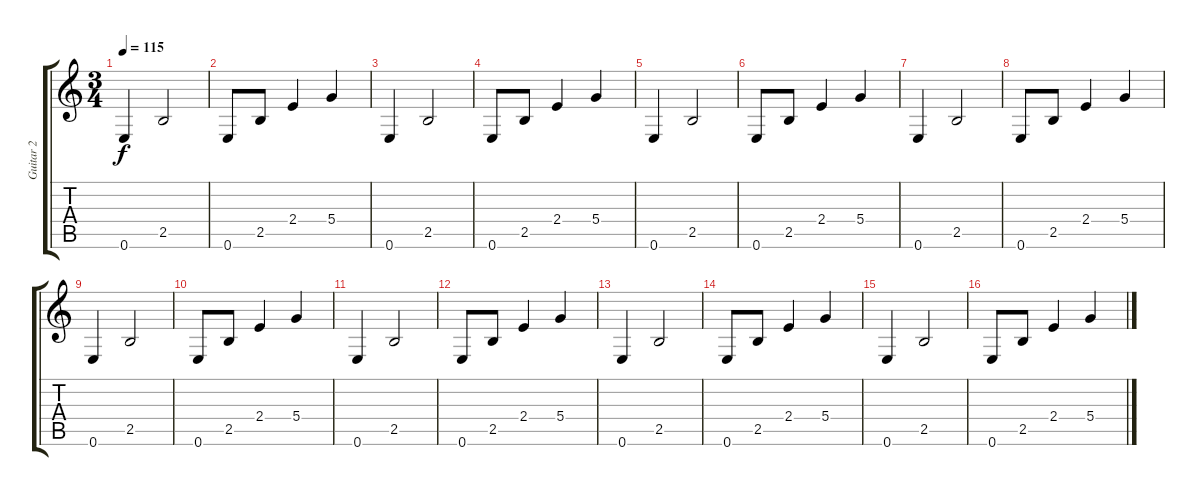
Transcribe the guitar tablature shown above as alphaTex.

\track ("Guitar 2" "Guitar 2") {instrument overdrivenguitar}
\staff {score tabs}
\tuning (E4 B3 G3 D3 A2 E2) {hide}
\ts (3 4)
\tempo 115
\clef g2
\ks c
0.6.4{dy f} 2.5.2 |
0.6.8 2.5.8 2.4.4 5.4.4 |
0.6.4 2.5.2 |
0.6.8 2.5.8 2.4.4 5.4.4 |
0.6.4 2.5.2 |
0.6.8 2.5.8 2.4.4 5.4.4 |
0.6.4 2.5.2 |
0.6.8 2.5.8 2.4.4 5.4.4 |
0.6.4 2.5.2 |
0.6.8 2.5.8 2.4.4 5.4.4 |
0.6.4 2.5.2 |
0.6.8 2.5.8 2.4.4 5.4.4 |
0.6.4 2.5.2 |
0.6.8 2.5.8 2.4.4 5.4.4 |
0.6.4 2.5.2 |
0.6.8 2.5.8 2.4.4 5.4.4
